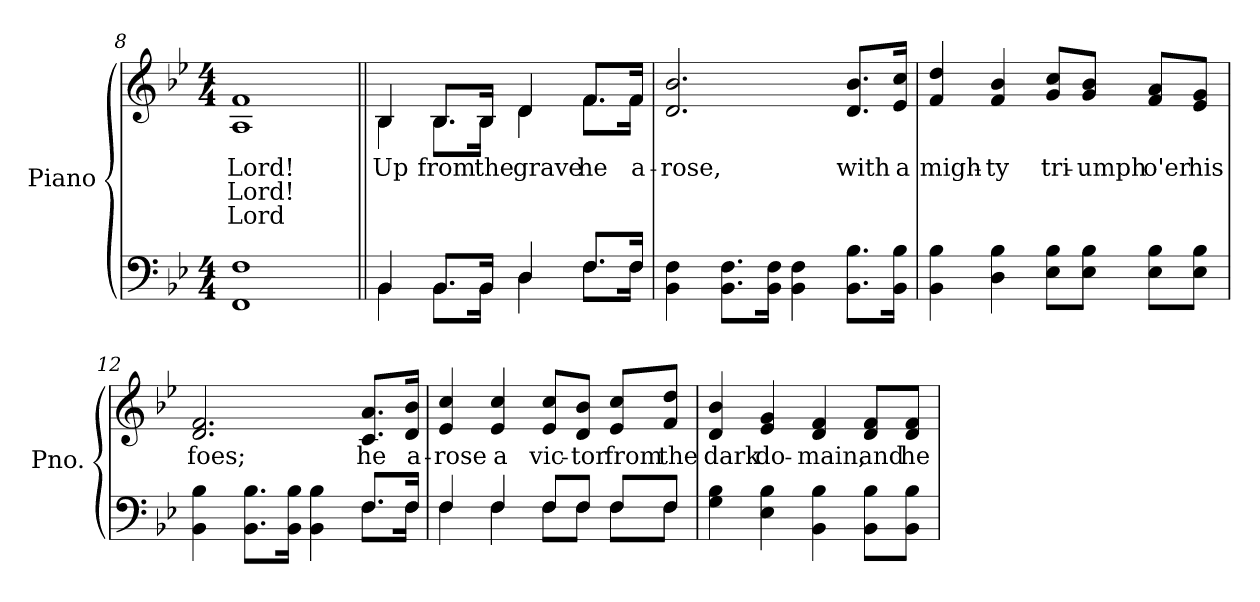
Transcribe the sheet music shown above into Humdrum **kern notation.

**kern	**kern	**text	**text	**text
*part2	*part1	*part1	*part1	*part1
*staff2	*staff1	*staff1	*staff1	*staff1
*I"Piano	*I"Piano	*	*	*
*I'Pno.	*I'Pno.	*	*	*
*clefF4	*clefG2	*	*	*
*k[b-e-]	*k[b-e-]	*	*	*
*B-:	*B-:	*	*	*
*M4/4	*M4/4	*	*	*
=8	=8	=8	=8	=8
!	!	!LO:LY:b:color=#000000	!LO:LY:b:color=#000000	!LO:LY:b:color=#000000
1FFi 1Fi	1Ai 1fi	Lord!	Lord!	Lord
!!LO:LB:g=z
=9||	=9||	=9||	=9||	=9||
*^	*	*	*	*
!	!	!LO:TX:a:i:t=Refrain	!	!	!
!	!	!	!LO:LY:b:color=#000000	!	!
*	*	*^	*	*	*
4BB-i/	4BB-i\	4B-i/	4B-i\	Up	.	.
!	!	!	!	!LO:LY:b:color=#000000	!	!
8.BB-i/L	8.BB-i\L	8.B-i/L	8.B-i\L	from	.	.
!	!	!	!	!LO:LY:b:color=#000000	!	!
16BB-i/Jk	16BB-i\Jk	16B-i/Jk	16B-i\Jk	the	.	.
!	!	!	!	!LO:LY:b:color=#000000	!	!
4Di/	4Di\	4di/	4di\	grave	.	.
!	!	!	!	!LO:LY:b:color=#000000	!	!
8.Fi/L	8.Fi\L	8.fi/L	8.fi\L	he	.	.
!	!	!	!	!LO:LY:b:color=#000000	!	!
16Fi/Jk	16Fi\Jk	16fi/Jk	16fi\Jk	a-	.	.
*v	*v	*	*	*	*	*
*	*v	*v	*	*	*
=10	=10	=10	=10	=10
*^	*^	*	*	*
!	!	!	!	!LO:LY:b:color=#000000	!	!
*v	*v	*	*	*	*	*
*	*v	*v	*	*	*
4BB-i\ 4Fi	2.di/ 2.b-i	-rose,	.	.
8.BB-i\ 8.Fi\L	.	.	.	.
16BB-i\ 16Fi\Jk	.	.	.	.
4BB-i\ 4Fi	.	.	.	.
!	!	!LO:LY:b:color=#000000	!	!
8.BB-i\ 8.B-i\L	8.di/ 8.b-i/L	with	.	.
!	!	!LO:LY:b:color=#000000	!	!
16BB-i\ 16B-i\Jk	16e-i/ 16cci/Jk	a	.	.
!!LO:LB:g=z
=11	=11	=11	=11	=11
!	!	!LO:LY:b:color=#000000	!	!
4BB-i\ 4B-i	4fi/ 4ddi	migh-	.	.
!	!	!LO:LY:b:color=#000000	!	!
4Di\ 4B-i	4fi/ 4b-i	-ty	.	.
!	!	!LO:LY:b:color=#000000	!	!
8E-i\ 8B-i\L	8gi/ 8cci/L	tri-	.	.
!	!	!LO:LY:b:color=#000000	!	!
8E-i\ 8B-i\J	8gi/ 8b-i/J	-umph	.	.
!	!	!LO:LY:b:color=#000000	!	!
8E-i\ 8B-i\L	8fi/ 8ai/L	o'er	.	.
!	!	!LO:LY:b:color=#000000	!	!
8E-i\ 8B-i\J	8e-i/ 8gi/J	his	.	.
=12	=12	=12	=12	=12
*^	*	*	*	*
!	!	!	!LO:LY:b:color=#000000	!	!
4BB-i\ 4B-i	2ryy	2.di/ 2.fi	foes;	.	.
8.BB-i\ 8.B-i\L	.	.	.	.	.
16BB-i\ 16B-i\Jk	.	.	.	.	.
4BB-i\ 4B-i	4ryy	.	.	.	.
!	!	!	!LO:LY:b:color=#000000	!	!
8.Fi/L	8.Fi\L	8.ci/ 8.ai/L	he	.	.
!	!	!	!LO:LY:b:color=#000000	!	!
16Fi/Jk	16Fi\Jk	16di/ 16b-i/Jk	a-	.	.
!!LO:LB:g=z
=13	=13	=13	=13	=13	=13
!	!	!	!LO:LY:b:color=#000000	!	!
4Fi/	4Fi\	4e-i/ 4cci	-rose	.	.
!	!	!	!LO:LY:b:color=#000000	!	!
4Fi/	4Fi\	4e-i/ 4cci	a	.	.
!	!	!	!LO:LY:b:color=#000000	!	!
8Fi/L	8Fi\L	8e-i/ 8cci/L	vic-	.	.
!	!	!	!LO:LY:b:color=#000000	!	!
8Fi/J	8Fi\J	8di/ 8b-i/J	-tor	.	.
!	!	!	!LO:LY:b:color=#000000	!	!
8Fi/L	8Fi\L	8e-i/ 8cci/L	from	.	.
!	!	!	!LO:LY:b:color=#000000	!	!
8Fi/J	8Fi\J	8fi/ 8ddi/J	the	.	.
*v	*v	*	*	*	*
=14	=14	=14	=14	=14
*^	*	*	*	*
!	!	!	!LO:LY:b:color=#000000	!	!
*v	*v	*	*	*	*
4Gi\ 4B-i	4di/ 4b-i	dark	.	.
!	!	!LO:LY:b:color=#000000	!	!
4E-i\ 4B-i	4e-i/ 4gi	do-	.	.
!	!	!LO:LY:b:color=#000000	!	!
4BB-i\ 4B-i	4di/ 4fi	-main,	.	.
!	!	!LO:LY:b:color=#000000	!	!
8BB-i\ 8B-i\L	8di/ 8fi/L	and	.	.
!	!	!LO:LY:b:color=#000000	!	!
8BB-i\ 8B-i\J	8di/ 8fi/J	he	.	.
=	=	=	=	=
*-	*-	*-	*-	*-
